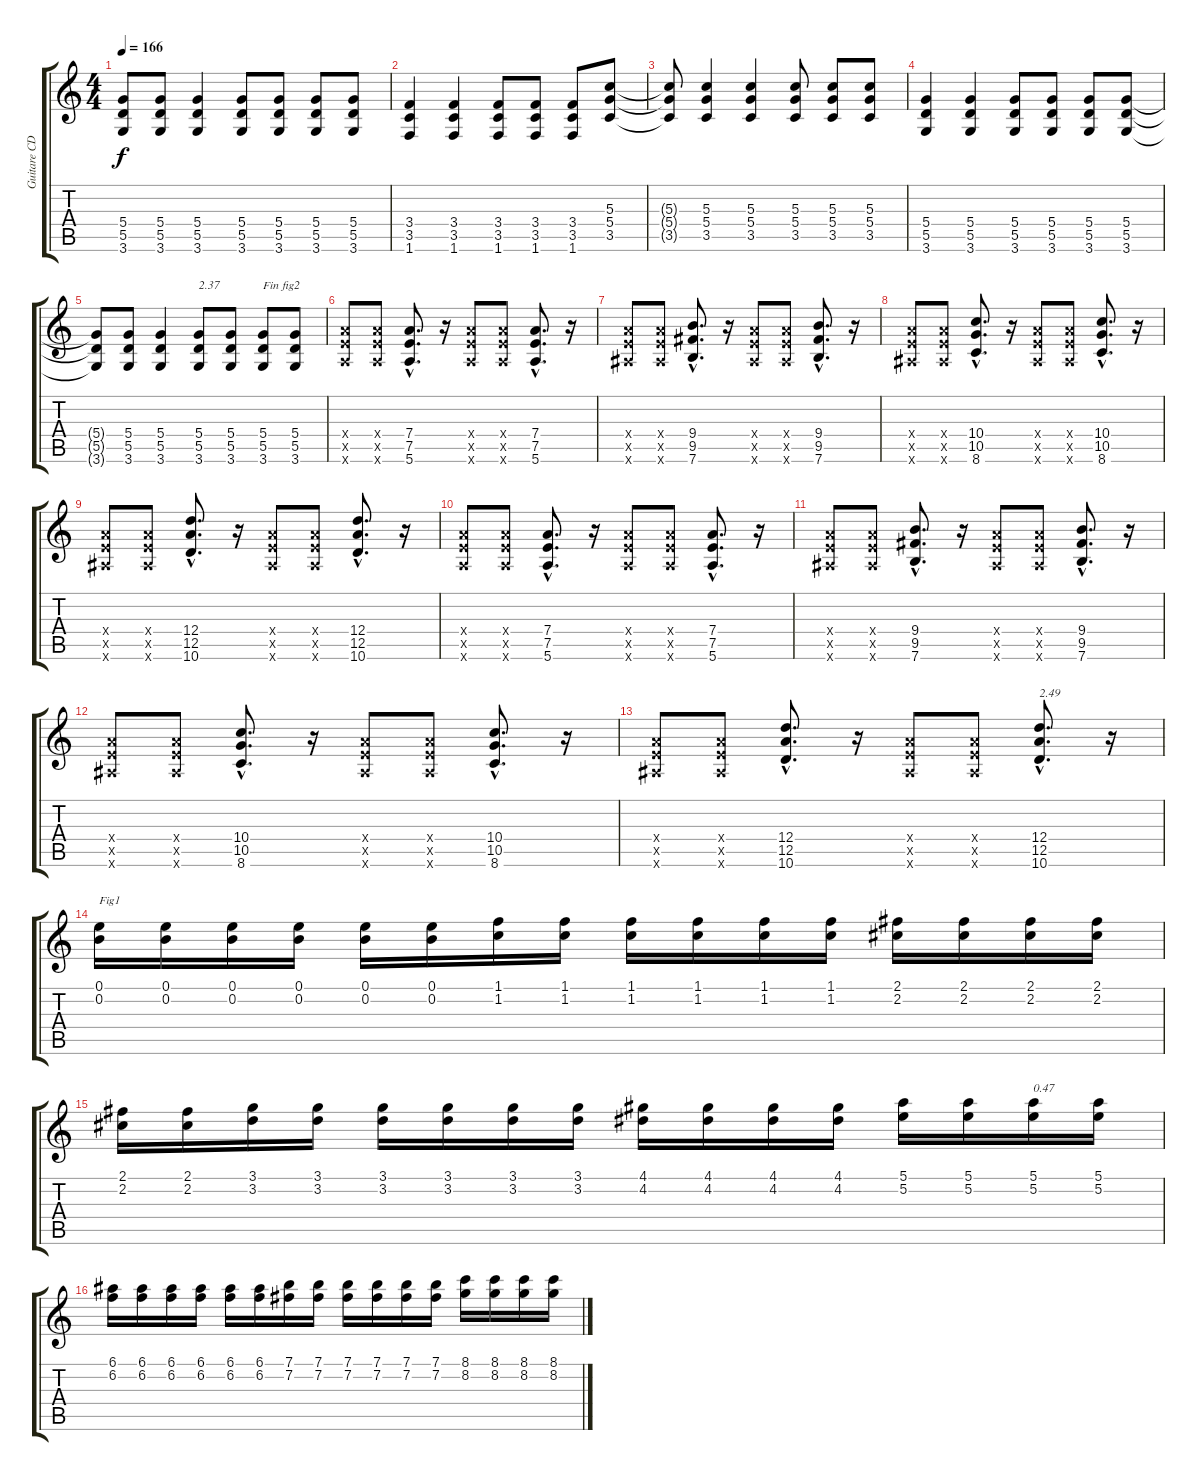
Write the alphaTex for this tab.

\track ("Guitare CD" "Guitare CD") {instrument distortionguitar}
\staff {score tabs}
\tuning (E4 B3 G3 D3 A2 E2) {hide}
\ts (4 4)
\tempo 166
\clef g2
\ks c
(5.4{t} 5.5{t} 3.6{t}).8{dy f} (5.4 5.5 3.6).8 (5.4 5.5 3.6).4 (5.4 5.5 3.6).8 (5.4 5.5 3.6).8 (5.4 5.5 3.6).8 (5.4 5.5 3.6).8 |
(3.4 3.5 1.6).4 (3.4 3.5 1.6).4 (3.4 3.5 1.6).8 (3.4 3.5 1.6).8 (3.4 3.5 1.6).8 (5.3 5.4 3.5).8 |
(5.3{t} 5.4{t} 3.5{t}).8 (5.3 5.4 3.5).4 (5.3 5.4 3.5).4 (5.3 5.4 3.5).8 (5.3 5.4 3.5).8 (5.3 5.4 3.5).8 |
(5.4 5.5 3.6).4 (5.4 5.5 3.6).4 (5.4 5.5 3.6).8 (5.4 5.5 3.6).8 (5.4 5.5 3.6).8 (5.4 5.5 3.6).8 |
(5.4{t} 5.5{t} 3.6{t}).8 (5.4 5.5 3.6).8 (5.4 5.5 3.6).4 (5.4 5.5 3.6).8{txt "2.37"} (5.4 5.5 3.6).8 (5.4 5.5 3.6).8{txt "Fin fig2"} (5.4 5.5 3.6).8 |
(7.4{x} 7.5{x} 5.6{x}).8 (7.4{x} 7.5{x} 5.6{x}).8 (7.4{hac} 7.5{hac} 5.6{hac}).8{d} r.16 (7.4{x} 7.5{x} 5.6{x}).8 (7.4{x} 7.5{x} 5.6{x}).8 (7.4{hac} 7.5{hac} 5.6{hac}).8{d} r.16 |
(7.4{x} 7.5{x} 6.6{x}).8 (7.4{x} 7.5{x} 6.6{x}).8 (9.4{hac} 9.5{hac} 7.6{hac}).8{d} r.16 (7.4{x} 7.5{x} 6.6{x}).8 (7.4{x} 7.5{x} 6.6{x}).8 (9.4{hac} 9.5{hac} 7.6{hac}).8{d} r.16 |
(7.4{x} 7.5{x} 6.6{x}).8 (7.4{x} 7.5{x} 6.6{x}).8 (10.4{hac} 10.5{hac} 8.6{hac}).8{d} r.16 (7.4{x} 7.5{x} 6.6{x}).8 (7.4{x} 7.5{x} 6.6{x}).8 (10.4{hac} 10.5{hac} 8.6{hac}).8{d} r.16 |
(7.4{x} 7.5{x} 6.6{x}).8 (7.4{x} 7.5{x} 6.6{x}).8 (12.4{hac} 12.5{hac} 10.6{hac}).8{d} r.16 (7.4{x} 7.5{x} 6.6{x}).8 (7.4{x} 7.5{x} 6.6{x}).8 (12.4{hac} 12.5{hac} 10.6{hac}).8{d} r.16 |
(7.4{x} 7.5{x} 5.6{x}).8 (7.4{x} 7.5{x} 5.6{x}).8 (7.4{hac} 7.5{hac} 5.6{hac}).8{d} r.16 (7.4{x} 7.5{x} 5.6{x}).8 (7.4{x} 7.5{x} 5.6{x}).8 (7.4{hac} 7.5{hac} 5.6{hac}).8{d} r.16 |
(7.4{x} 7.5{x} 6.6{x}).8 (7.4{x} 7.5{x} 6.6{x}).8 (9.4{hac} 9.5{hac} 7.6{hac}).8{d} r.16 (7.4{x} 7.5{x} 6.6{x}).8 (7.4{x} 7.5{x} 6.6{x}).8 (9.4{hac} 9.5{hac} 7.6{hac}).8{d} r.16 |
(7.4{x} 7.5{x} 6.6{x}).8 (7.4{x} 7.5{x} 6.6{x}).8 (10.4{hac} 10.5{hac} 8.6{hac}).8{d} r.16 (7.4{x} 7.5{x} 6.6{x}).8 (7.4{x} 7.5{x} 6.6{x}).8 (10.4{hac} 10.5{hac} 8.6{hac}).8{d} r.16 |
(7.4{x} 7.5{x} 6.6{x}).8 (7.4{x} 7.5{x} 6.6{x}).8 (12.4{hac} 12.5{hac} 10.6{hac}).8{d} r.16 (7.4{x} 7.5{x} 6.6{x}).8 (7.4{x} 7.5{x} 6.6{x}).8 (12.4{hac} 12.5{hac} 10.6{hac}).8{d txt "2.49"} r.16 |
(0.1 0.2).16{txt "Fig1"} (0.1 0.2).16 (0.1 0.2).16 (0.1 0.2).16 (0.1 0.2).16 (0.1 0.2).16 (1.1 1.2).16 (1.1 1.2).16 (1.1 1.2).16 (1.1 1.2).16 (1.1 1.2).16 (1.1 1.2).16 (2.1 2.2).16 (2.1 2.2).16 (2.1 2.2).16 (2.1 2.2).16 |
(2.1 2.2).16 (2.1 2.2).16 (3.1 3.2).16 (3.1 3.2).16 (3.1 3.2).16 (3.1 3.2).16 (3.1 3.2).16 (3.1 3.2).16 (4.1 4.2).16 (4.1 4.2).16 (4.1 4.2).16 (4.1 4.2).16 (5.1 5.2).16 (5.1 5.2).16 (5.1 5.2).16{txt "0.47"} (5.1 5.2).16 |
(6.1 6.2).16 (6.1 6.2).16 (6.1 6.2).16 (6.1 6.2).16 (6.1 6.2).16 (6.1 6.2).16 (7.1 7.2).16 (7.1 7.2).16 (7.1 7.2).16 (7.1 7.2).16 (7.1 7.2).16 (7.1 7.2).16 (8.1 8.2).16 (8.1 8.2).16 (8.1 8.2).16 (8.1 8.2).16
